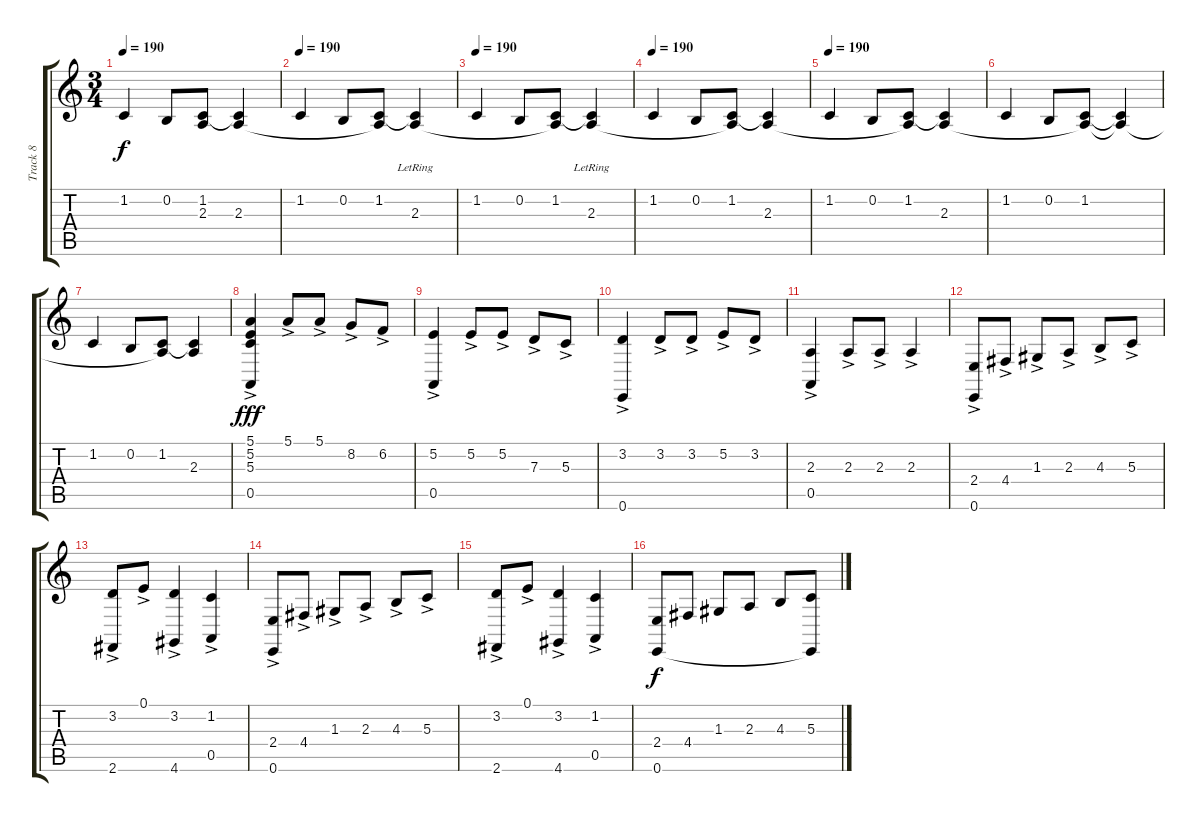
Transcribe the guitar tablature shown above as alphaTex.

\track ("Track 8" "Track 8") {instrument choiraahs}
\staff {score tabs}
\tuning (E4 B3 G3 D3 A2 E2) {hide}
\ts (3 4)
\tempo 190
\clef g2
\ks c
1.2.4{dy f} 0.2.8 (1.2 2.3{t}).8 (1.2{t} 2.3).4 |
\tempo 190
1.2.4 0.2.8 (1.2 2.3{t}).8 (1.2{t} 2.3{lr}).4 |
\tempo 190
1.2.4 0.2.8 (1.2 2.3{t}).8 (1.2{t} 2.3{lr}).4 |
\tempo 190
1.2.4 0.2.8 (1.2 2.3{t}).8 (1.2{t} 2.3).4 |
\tempo 190
1.2.4 0.2.8 (1.2 2.3{t}).8 (1.2{t} 2.3).4 |
1.2.4 0.2.8 (1.2 2.3{t}).8 (1.2{t} 2.3{t}).4 |
1.2.4 0.2.8 (1.2 2.3{t}).8 (1.2{t} 2.3).4 |
(5.1{ac} 5.2{ac} 5.3{ac} 0.5{ac}).4{dy fff} 5.1{ac}.8 5.1{ac}.8 8.2{ac}.8 6.2{ac}.8 |
(5.2{ac} 0.5{ac}).4 5.2{ac}.8 5.2{ac}.8 7.3{ac}.8 5.3{ac}.8 |
(3.2{ac} 0.6{ac}).4 3.2{ac}.8 3.2{ac}.8 5.2{ac}.8 3.2{ac}.8 |
(2.3{ac} 0.5{ac}).4 2.3{ac}.8 2.3{ac}.8 2.3{ac}.4 |
(2.4{ac} 0.6{ac}).8 4.4{ac}.8 1.3{ac}.8 2.3{ac}.8 4.3{ac}.8 5.3{ac}.8 |
(3.2{ac} 2.6{ac}).8 0.1{ac}.8 (3.2{ac} 4.6{ac}).4 (1.2{ac} 0.5{ac}).4 |
(2.4{ac} 0.6{ac}).8 4.4{ac}.8 1.3{ac}.8 2.3{ac}.8 4.3{ac}.8 5.3{ac}.8 |
(3.2{ac} 2.6{ac}).8 0.1{ac}.8 (3.2{ac} 4.6{ac}).4 (1.2{ac} 0.5{ac}).4 |
(2.4 0.6).8{dy f} 4.4.8 1.3.8 2.3.8 4.3.8 (5.3 0.6{t}).8
